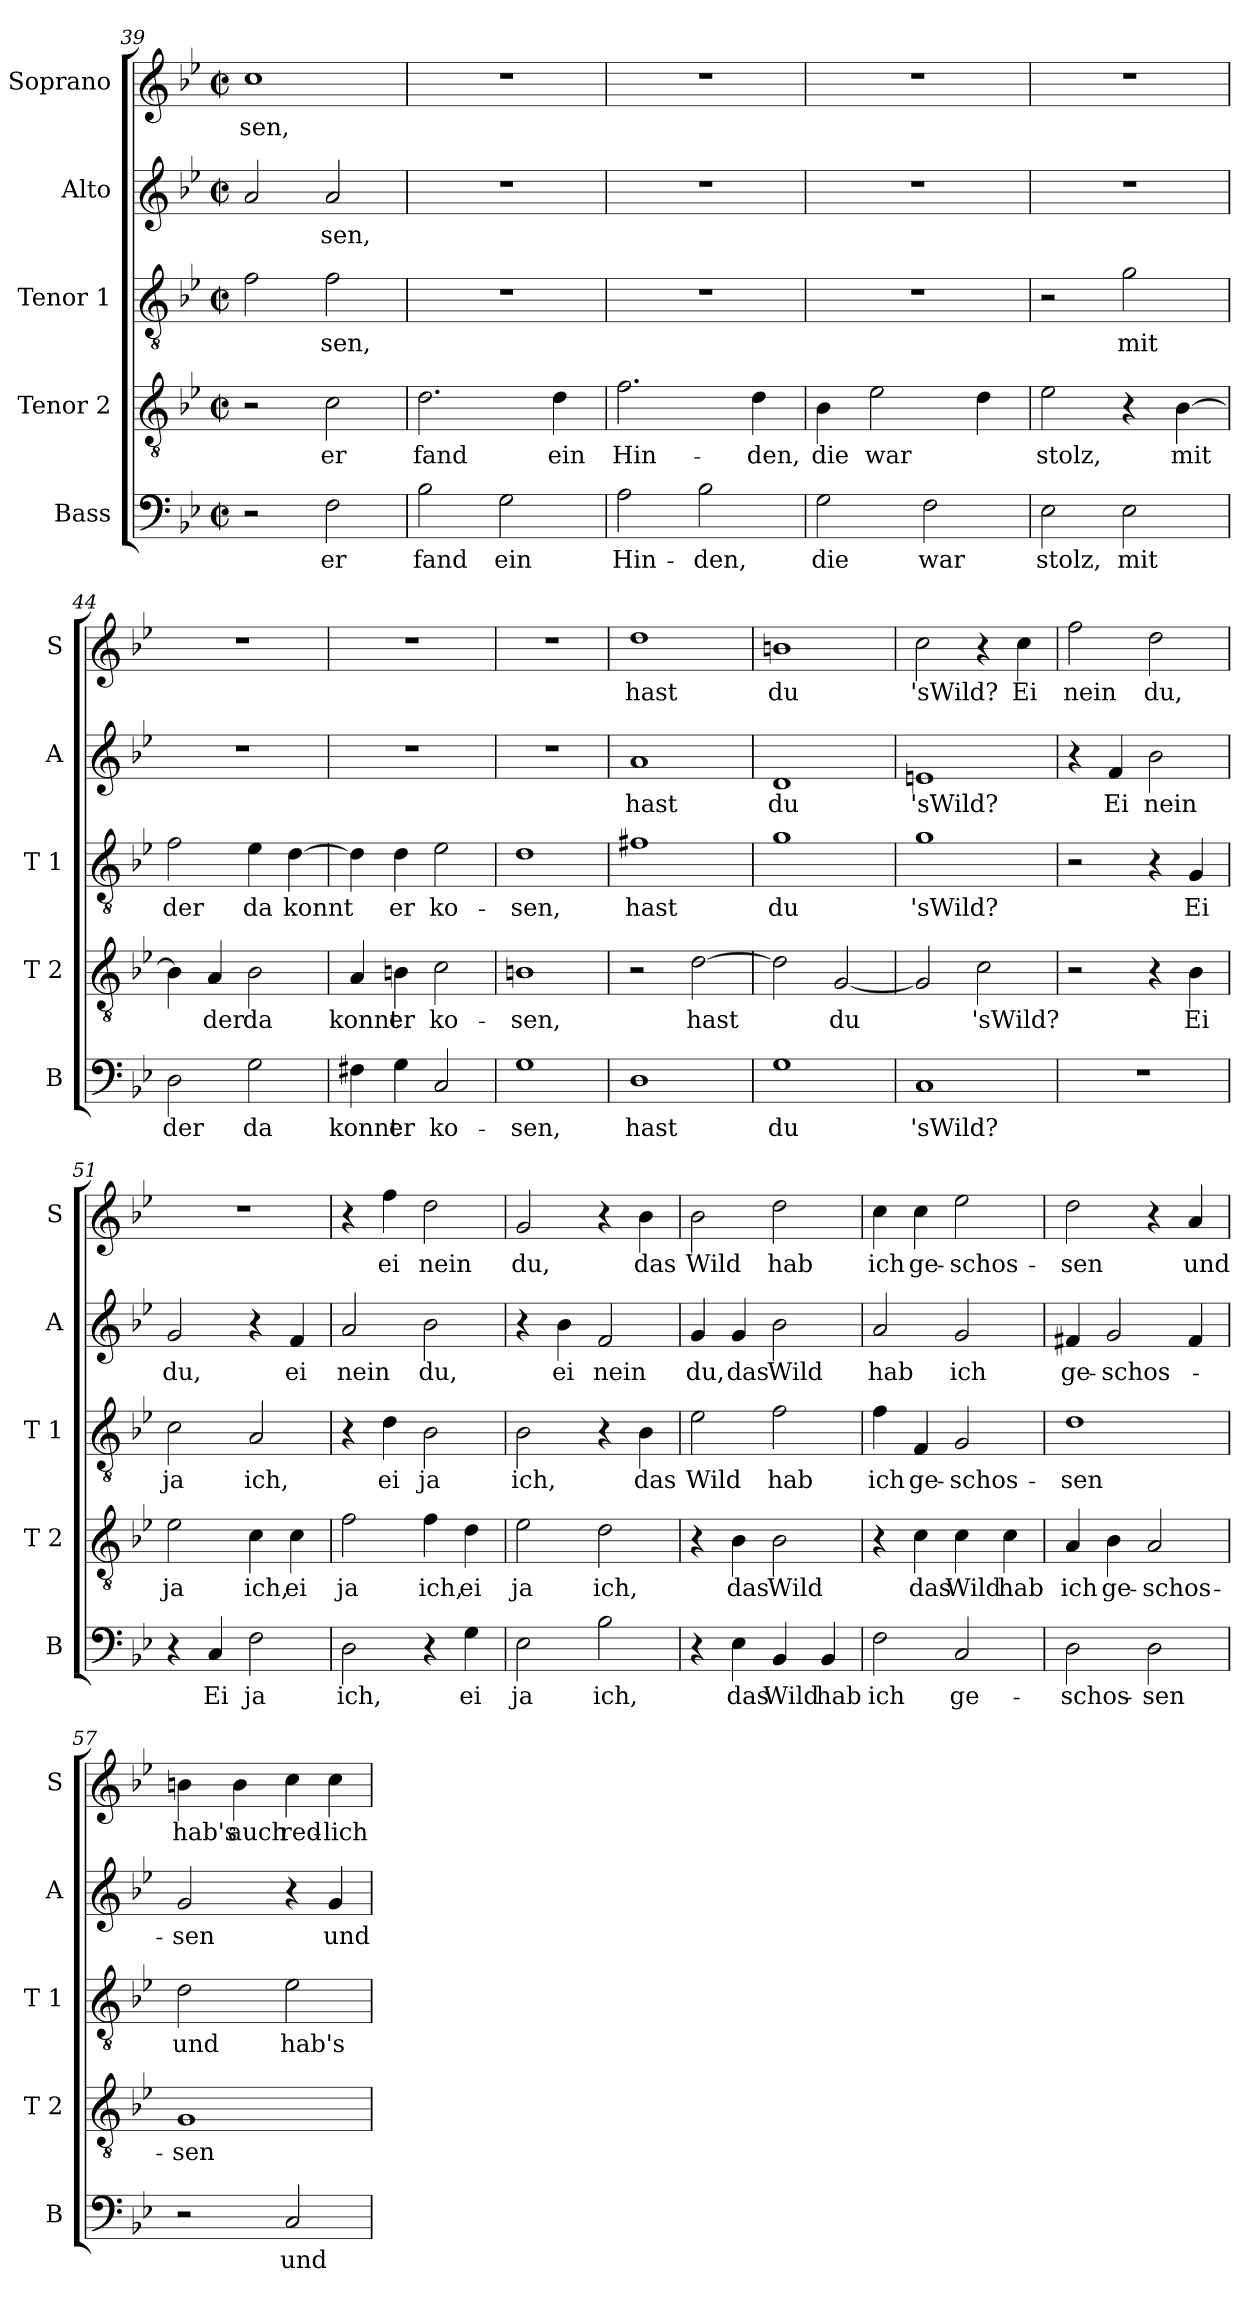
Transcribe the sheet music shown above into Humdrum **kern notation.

**kern	**text	**kern	**text	**kern	**text	**kern	**text	**kern	**text
*part5	*part5	*part4	*part4	*part3	*part3	*part2	*part2	*part1	*part1
*staff5	*staff5	*staff4	*staff4	*staff3	*staff3	*staff2	*staff2	*staff1	*staff1
*I"Bass	*	*I"Tenor 2	*	*I"Tenor 1	*	*I"Alto	*	*I"Soprano	*
*I'B	*	*I'T 2	*	*I'T 1	*	*I'A	*	*I'S	*
*clefF4	*	*clefGv2	*	*clefGv2	*	*clefG2	*	*clefG2	*
*k[b-e-]	*	*k[b-e-]	*	*k[b-e-]	*	*k[b-e-]	*	*k[b-e-]	*
*B-:	*	*B-:	*	*B-:	*	*B-:	*	*B-:	*
*M2/2	*	*M2/2	*	*M2/2	*	*M2/2	*	*M2/2	*
*met(c|)	*	*met(c|)	*	*met(c|)	*	*met(c|)	*	*met(c|)	*
=39	=39	=39	=39	=39	=39	=39	=39	=39	=39
!	!	!	!	!	!	!	!	!	!LO:LY:b
2r	.	2r	.	2f\	.	2a/	.	1cc	-sen,
!	!LO:LY:b	!	!LO:LY:b	!	!LO:LY:b	!	!LO:LY:b	!	!
2F\	er	2c\	er	2f\	-sen,	2a/	-sen,	.	.
=40	=40	=40	=40	=40	=40	=40	=40	=40	=40
!	!LO:LY:b	!	!LO:LY:b	!	!	!	!	!	!
2B-\	fand	2.d\	fand	1r	.	1r	.	1r	.
!	!LO:LY:b	!	!	!	!	!	!	!	!
2G\	ein	.	.	.	.	.	.	.	.
!	!	!	!LO:LY:b	!	!	!	!	!	!
.	.	4d\	ein	.	.	.	.	.	.
=41	=41	=41	=41	=41	=41	=41	=41	=41	=41
!	!LO:LY:b	!	!LO:LY:b	!	!	!	!	!	!
2A\	Hin-	2.f\	Hin-	1r	.	1r	.	1r	.
!	!LO:LY:b	!	!	!	!	!	!	!	!
2B-\	-den,	.	.	.	.	.	.	.	.
!	!	!	!LO:LY:b	!	!	!	!	!	!
.	.	4d\	-den,	.	.	.	.	.	.
!!LO:PB:g=z
=42	=42	=42	=42	=42	=42	=42	=42	=42	=42
!	!LO:LY:b	!	!LO:LY:b	!	!	!	!	!	!
2G\	die	4B-\	die	1r	.	1r	.	1r	.
!	!	!	!LO:LY:b	!	!	!	!	!	!
.	.	2e-\	war	.	.	.	.	.	.
!	!LO:LY:b	!	!	!	!	!	!	!	!
2F\	war	.	.	.	.	.	.	.	.
.	.	4d\	.	.	.	.	.	.	.
=43	=43	=43	=43	=43	=43	=43	=43	=43	=43
!	!LO:LY:b	!	!LO:LY:b	!	!	!	!	!	!
2E-\	stolz,	2e-\	stolz,	2r	.	1r	.	1r	.
!	!LO:LY:b	!	!	!	!LO:LY:b	!	!	!	!
2E-\	mit	4r	.	2g\	mit	.	.	.	.
!	!	!	!LO:LY:b	!	!	!	!	!	!
.	.	[4B-\	mit	.	.	.	.	.	.
=44	=44	=44	=44	=44	=44	=44	=44	=44	=44
!	!LO:LY:b	!	!	!	!LO:LY:b	!	!	!	!
2D\	der	4B-\]	.	2f\	der	1r	.	1r	.
!	!	!	!LO:LY:b	!	!	!	!	!	!
.	.	4A/	der	.	.	.	.	.	.
!	!LO:LY:b	!	!LO:LY:b	!	!LO:LY:b	!	!	!	!
2G\	da	2B-\	da	4e-\	da	.	.	.	.
!	!	!	!	!	!LO:LY:b	!	!	!	!
.	.	.	.	[4d\	konnt	.	.	.	.
=45	=45	=45	=45	=45	=45	=45	=45	=45	=45
!	!LO:LY:b	!	!LO:LY:b	!	!	!	!	!	!
4F#X\	konnt	4A/	konnt	4d\]	.	1r	.	1r	.
!	!LO:LY:b	!	!LO:LY:b	!	!LO:LY:b	!	!	!	!
4G\	er	4Bn\	er	4d\	er	.	.	.	.
!	!LO:LY:b	!	!LO:LY:b	!	!LO:LY:b	!	!	!	!
2C/	ko-	2c\	ko-	2e-\	ko-	.	.	.	.
=46	=46	=46	=46	=46	=46	=46	=46	=46	=46
!	!LO:LY:b	!	!LO:LY:b	!	!LO:LY:b	!	!	!	!
1G	-sen,	1Bn	-sen,	1d	-sen,	1r	.	1r	.
=47	=47	=47	=47	=47	=47	=47	=47	=47	=47
!	!LO:LY:b	!	!	!	!LO:LY:b	!	!LO:LY:b	!	!LO:LY:b
1D	hast	2r	.	1f#X	hast	1a	hast	1dd	hast
!	!	!	!LO:LY:b	!	!	!	!	!	!
.	.	[2d\	hast	.	.	.	.	.	.
=48	=48	=48	=48	=48	=48	=48	=48	=48	=48
!	!LO:LY:b	!	!	!	!LO:LY:b	!	!LO:LY:b	!	!LO:LY:b
1G	du	2d\]	.	1g	du	1d	du	1bn	du
!	!	!	!LO:LY:b	!	!	!	!	!	!
.	.	[2G/	du	.	.	.	.	.	.
!!LO:LB:g=z
=49	=49	=49	=49	=49	=49	=49	=49	=49	=49
!	!LO:LY:b	!	!	!	!LO:LY:b	!	!LO:LY:b	!	!LO:LY:b
1C	'sWild?	2G/]	.	1g	'sWild?	1en	'sWild?	2cc\	'sWild?
!	!	!	!LO:LY:b	!	!	!	!	!	!
.	.	2c\	'sWild?	.	.	.	.	4r	.
!	!	!	!	!	!	!	!	!	!LO:LY:b
.	.	.	.	.	.	.	.	4cc\	Ei
=50	=50	=50	=50	=50	=50	=50	=50	=50	=50
!	!	!	!	!	!	!	!	!	!LO:LY:b
1r	.	2r	.	2r	.	4r	.	2ff\	nein
!	!	!	!	!	!	!	!LO:LY:b	!	!
.	.	.	.	.	.	4f/	Ei	.	.
!	!	!	!	!	!	!	!LO:LY:b	!	!LO:LY:b
.	.	4r	.	4r	.	2b-\	nein	2dd\	du,
!	!	!	!LO:LY:b	!	!LO:LY:b	!	!	!	!
.	.	4B-\	Ei	4G/	Ei	.	.	.	.
=51	=51	=51	=51	=51	=51	=51	=51	=51	=51
!	!	!	!LO:LY:b	!	!LO:LY:b	!	!LO:LY:b	!	!
4r	.	2e-\	ja	2c\	ja	2g/	du,	1r	.
!	!LO:LY:b	!	!	!	!	!	!	!	!
4C/	Ei	.	.	.	.	.	.	.	.
!	!LO:LY:b	!	!LO:LY:b	!	!LO:LY:b	!	!	!	!
2F\	ja	4c\	ich,	2A/	ich,	4r	.	.	.
!	!	!	!LO:LY:b	!	!	!	!LO:LY:b	!	!
.	.	4c\	ei	.	.	4f/	ei	.	.
=52	=52	=52	=52	=52	=52	=52	=52	=52	=52
!	!LO:LY:b	!	!LO:LY:b	!	!	!	!LO:LY:b	!	!
2D\	ich,	2f\	ja	4r	.	2a/	nein	4r	.
!	!	!	!	!	!LO:LY:b	!	!	!	!LO:LY:b
.	.	.	.	4d\	ei	.	.	4ff\	ei
!	!	!	!LO:LY:b	!	!LO:LY:b	!	!LO:LY:b	!	!LO:LY:b
4r	.	4f\	ich,	2B-\	ja	2b-\	du,	2dd\	nein
!	!LO:LY:b	!	!LO:LY:b	!	!	!	!	!	!
4G\	ei	4d\	ei	.	.	.	.	.	.
=53	=53	=53	=53	=53	=53	=53	=53	=53	=53
!	!LO:LY:b	!	!LO:LY:b	!	!LO:LY:b	!	!	!	!LO:LY:b
2E-\	ja	2e-\	ja	2B-\	ich,	4r	.	2g/	du,
!	!	!	!	!	!	!	!LO:LY:b	!	!
.	.	.	.	.	.	4b-\	ei	.	.
!	!LO:LY:b	!	!LO:LY:b	!	!	!	!LO:LY:b	!	!
2B-\	ich,	2d\	ich,	4r	.	2f/	nein	4r	.
!	!	!	!	!	!LO:LY:b	!	!	!	!LO:LY:b
.	.	.	.	4B-\	das	.	.	4b-\	das
=54	=54	=54	=54	=54	=54	=54	=54	=54	=54
!	!	!	!	!	!LO:LY:b	!	!LO:LY:b	!	!LO:LY:b
4r	.	4r	.	2e-\	Wild	4g/	du,	2b-\	Wild
!	!LO:LY:b	!	!LO:LY:b	!	!	!	!LO:LY:b	!	!
4E-\	das	4B-\	das	.	.	4g/	das	.	.
!	!LO:LY:b	!	!LO:LY:b	!	!LO:LY:b	!	!LO:LY:b	!	!LO:LY:b
4BB-/	Wild	2B-\	Wild	2f\	hab	2b-\	Wild	2dd\	hab
!	!LO:LY:b	!	!	!	!	!	!	!	!
4BB-/	hab	.	.	.	.	.	.	.	.
!!LO:LB:g=z
=55	=55	=55	=55	=55	=55	=55	=55	=55	=55
!	!LO:LY:b	!	!	!	!LO:LY:b	!	!LO:LY:b	!	!LO:LY:b
2F\	ich	4r	.	4f\	ich	2a/	hab	4cc\	ich
!	!	!	!LO:LY:b	!	!LO:LY:b	!	!	!	!LO:LY:b
.	.	4c\	das	4F/	ge-	.	.	4cc\	ge-
!	!LO:LY:b	!	!LO:LY:b	!	!LO:LY:b	!	!LO:LY:b	!	!LO:LY:b
2C/	ge-	4c\	Wild	2G/	-schos-	2g/	ich	2ee-\	-schos-
!	!	!	!LO:LY:b	!	!	!	!	!	!
.	.	4c\	hab	.	.	.	.	.	.
=56	=56	=56	=56	=56	=56	=56	=56	=56	=56
!	!LO:LY:b	!	!LO:LY:b	!	!LO:LY:b	!	!LO:LY:b	!	!LO:LY:b
2D\	-schos-	4A/	ich	1d	-sen	4f#X/	ge-	2dd\	-sen
!	!	!	!LO:LY:b	!	!	!	!LO:LY:b	!	!
.	.	4B-\	ge-	.	.	2g/	-schos-	.	.
!	!LO:LY:b	!	!LO:LY:b	!	!	!	!	!	!
2D\	-sen	2A/	-schos-	.	.	.	.	4r	.
!	!	!	!	!	!	!	!	!	!LO:LY:b
.	.	.	.	.	.	4f#/	.	4a/	und
=57	=57	=57	=57	=57	=57	=57	=57	=57	=57
!	!	!	!LO:LY:b	!	!LO:LY:b	!	!LO:LY:b	!	!LO:LY:b
2r	.	1G	-sen	2d\	und	2g/	-sen	4bn\	hab's
!	!	!	!	!	!	!	!	!	!LO:LY:b
.	.	.	.	.	.	.	.	4b\	auch
!	!LO:LY:b	!	!	!	!LO:LY:b	!	!	!	!LO:LY:b
2C/	und	.	.	2e-\	hab's	4r	.	4cc\	red-
!	!	!	!	!	!	!	!LO:LY:b	!	!LO:LY:b
.	.	.	.	.	.	4g/	und	4cc\	-lich
=	=	=	=	=	=	=	=	=	=
*-	*-	*-	*-	*-	*-	*-	*-	*-	*-
